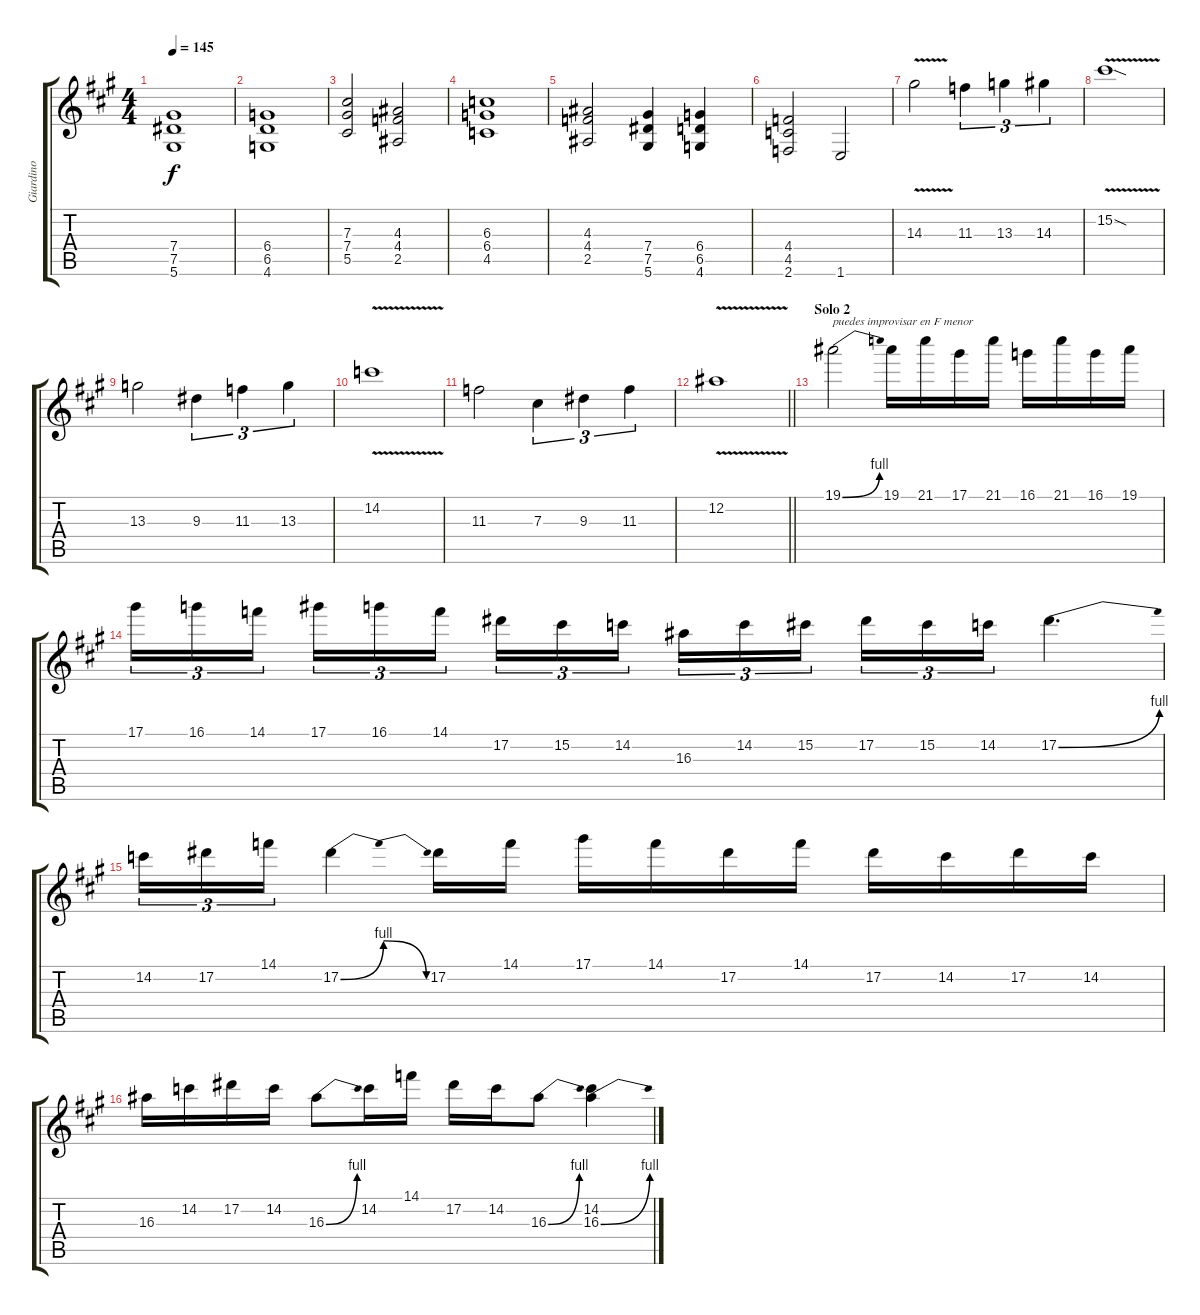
\track ("Giardino" "Giardino") {instrument distortionguitar}
\staff {score tabs}
\tuning (Eb4 Bb3 Gb3 Db3 Ab2 Eb2) {hide}
\ts (4 4)
\tempo 145
\clef g2
\ks f#minor
(7.4 7.5 5.6).1{dy f} |
(6.4 6.5 4.6).1 |
(7.3 7.4 5.5).2 (4.3 4.4 2.5).2 |
(6.3 6.4 4.5).1 |
(4.3 4.4 2.5).2 (7.4 7.5 5.6).4 (6.4 6.5 4.6).4 |
(4.4 4.5 2.6).2 1.6.2 |
14.3{v}.2 11.3.4{tu (3 2)} 13.3.4{tu (3 2)} 14.3.4{tu (3 2)} |
15.2{v sod}.1 |
13.3.2 9.3.4{tu (3 2)} 11.3.4{tu (3 2)} 13.3.4{tu (3 2)} |
14.2{v}.1 |
11.3.2 7.3.4{tu (3 2)} 9.3.4{tu (3 2)} 11.3.4{tu (3 2)} |
\barLineRight lightlight
12.2{v}.1 |
\section ("" "Solo 2")
19.1{be (bend 0 0 60 4)}.2{txt "puedes improvisar en F menor" volume 16} 19.1.16 21.1.16 17.1.16 21.1.16 16.1.16 21.1.16 16.1.16 19.1.16 |
17.1.16{tu (3 2)} 16.1.16{tu (3 2)} 14.1.16{tu (3 2) beam splitsecondary} 17.1.16{tu (3 2)} 16.1.16{tu (3 2)} 14.1.16{tu (3 2)} 17.2.16{tu (3 2)} 15.2.16{tu (3 2)} 14.2.16{tu (3 2) beam splitsecondary} 16.3.16{tu (3 2)} 14.2.16{tu (3 2)} 15.2.16{tu (3 2)} 17.2.16{tu (3 2)} 15.2.16{tu (3 2)} 14.2.16{tu (3 2)} 17.2{be (bend 0 0 60 4)}.4{d} |
14.2.16{tu (3 2)} 17.2.16{tu (3 2)} 14.1.16{tu (3 2)} 17.2{be (bendrelease 0 0 47 4 47 4 60 0)}.4 17.2.16 14.1.16 17.1.16 14.1.16 17.2.16 14.1.16 17.2.16 14.2.16 17.2.16 14.2.16 |
16.3.16 14.2.16 17.2.16 14.2.16 16.3{be (bend 0 0 60 4)}.8 14.2.16 14.1.16 17.2.16 14.2.16 16.3{be (bend 0 0 60 4)}.8 (14.2 16.3{be (bend 0 0 60 4)}).4
